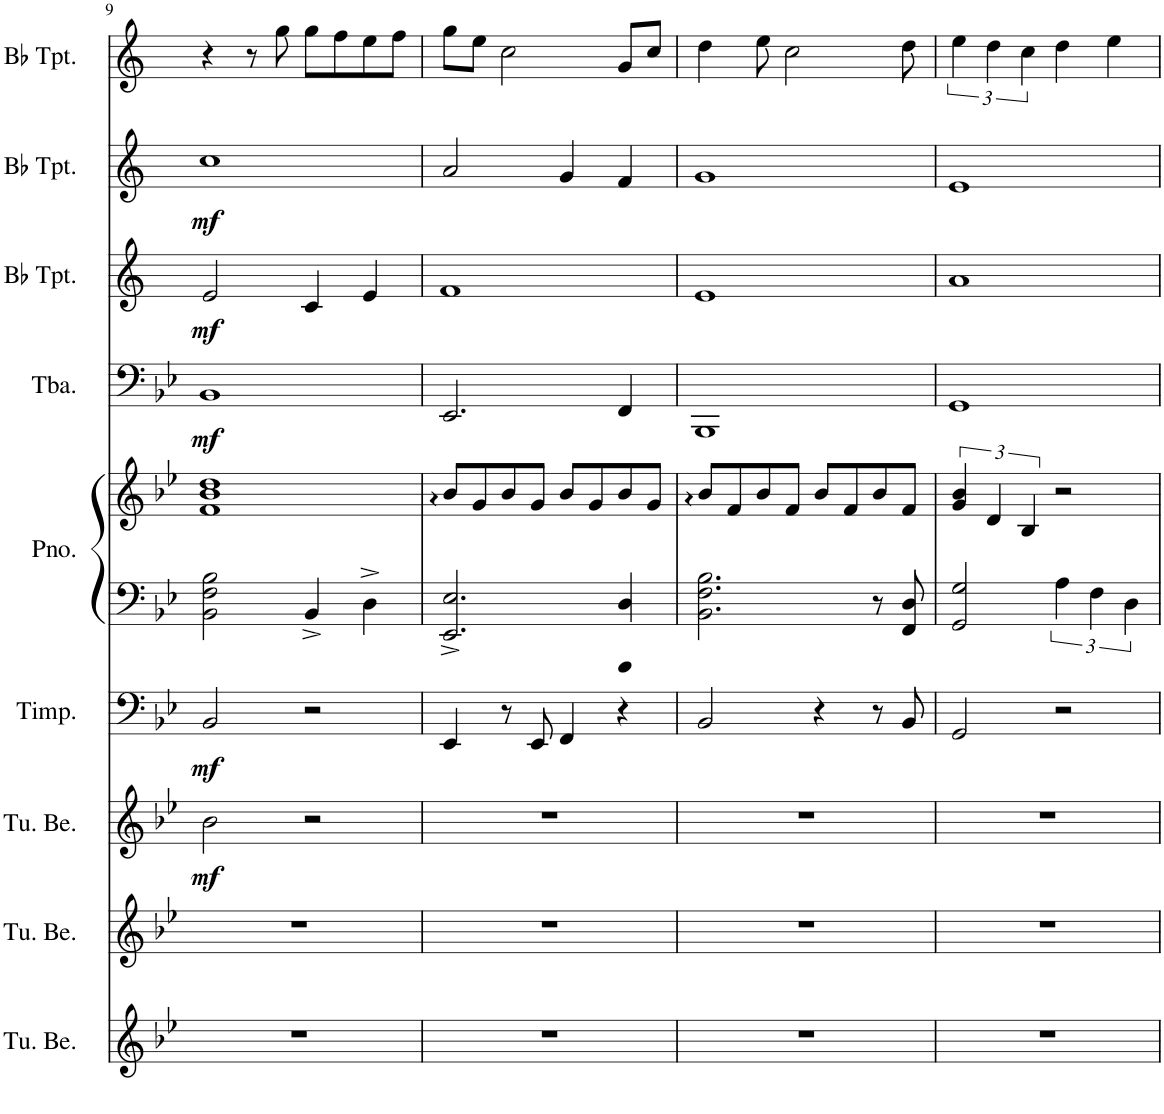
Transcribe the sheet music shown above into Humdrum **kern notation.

**kern	**kern	**kern	**dynam	**kern	**dynam	**kern	**kern	**kern	**dynam	**kern	**dynam	**kern	**dynam	**kern
*part9	*part8	*part7	*part7	*part6	*part6	*part5	*part5	*part4	*part4	*part3	*part3	*part2	*part2	*part1
*staff10	*staff9	*staff8	*staff8	*staff7	*staff7	*staff6	*staff5	*staff4	*staff4	*staff3	*staff3	*staff2	*staff2	*staff1
*I"Tubular Bells	*I"Tubular Bells	*I"Tubular Bells	*	*I"Timpani	*	*I"Piano	*	*I"Tuba	*	*I"Bb Trumpet	*	*I"Bb Trumpet	*	*I"Bb Trumpet
*I'Tu. Be.	*I'Tu. Be.	*I'Tu. Be.	*	*I'Timp.	*	*I'Pno.	*	*I'Tba.	*	*I'Bb Tpt.	*	*I'Bb Tpt.	*	*I'Bb Tpt.
!!LO:PB:g=z
*clefG2	*clefG2	*clefG2	*	*clefF4	*	*clefF4	*clefG2	*clefF4	*	*clefG2	*	*clefG2	*	*clefG2
*	*	*	*	*	*	*	*	*	*	*Trd1c2	*	*Trd1c2	*	*Trd1c2
*k[b-e-]	*k[b-e-]	*k[b-e-]	*	*k[b-e-]	*	*k[b-e-]	*k[b-e-]	*k[b-e-]	*	*k[]	*	*k[]	*	*k[]
*M4/4	*M4/4	*M4/4	*	*M4/4	*	*M4/4	*M4/4	*M4/4	*	*M4/4	*	*M4/4	*	*M4/4
=9	=9	=9	=9	=9	=9	=9	=9	=9	=9	=9	=9	=9	=9	=9
!	!	!	!LO:DY:b	!	!LO:DY:b	!	!	!	!LO:DY:b	!	!LO:DY:b	!	!LO:DY:b	!
1r	1r	2b-\	mf	2BB-/	mf	2BB-\ 2F\ 2B-\	1f 1b- 1dd	1BB-	mf	2e/	mf	1cc	mf	4r
.	.	.	.	.	.	.	.	.	.	.	.	.	.	8r
.	.	.	.	.	.	.	.	.	.	.	.	.	.	8gg\
.	.	2r	.	2r	.	4BB-^/	.	.	.	4c/	.	.	.	8gg\L
.	.	.	.	.	.	.	.	.	.	.	.	.	.	8ff\
.	.	.	.	.	.	4D^\	.	.	.	4e/	.	.	.	8ee\
.	.	.	.	.	.	.	.	.	.	.	.	.	.	8ff\J
=10	=10	=10	=10	=10	=10	=10	=10	=10	=10	=10	=10	=10	=10	=10
1r	1r	1r	.	4EE-/	.	2.EE-/^ 2.E-/^	8b-/L	2.EE-/	.	1f	.	2a/	.	8gg\L
.	.	.	.	.	.	.	8g/	.	.	.	.	.	.	8ee\J
.	.	.	.	8r	.	.	8b-/	.	.	.	.	.	.	2cc\
.	.	.	.	8EE-/	.	.	8g/J	.	.	.	.	.	.	.
.	.	.	.	4FF/	.	.	8b-/L	.	.	.	.	4g/	.	.
.	.	.	.	.	.	.	8g/	.	.	.	.	.	.	.
.	.	.	.	4r	.	4GG/ 4D/	8b-/	4FF/	.	.	.	4f/	.	8g/L
.	.	.	.	.	.	.	8g/J	.	.	.	.	.	.	8cc/J
=11	=11	=11	=11	=11	=11	=11	=11	=11	=11	=11	=11	=11	=11	=11
1r	1r	1r	.	2BB-/	.	2.BB-\ 2.F\ 2.B-\	8b-/L	1BBB-	.	1e	.	1g	.	4dd\
.	.	.	.	.	.	.	8f/	.	.	.	.	.	.	.
.	.	.	.	.	.	.	8b-/	.	.	.	.	.	.	8ee\
.	.	.	.	.	.	.	8f/J	.	.	.	.	.	.	2cc\
.	.	.	.	4r	.	.	8b-/L	.	.	.	.	.	.	.
.	.	.	.	.	.	.	8f/	.	.	.	.	.	.	.
.	.	.	.	8r	.	8r	8b-/	.	.	.	.	.	.	.
.	.	.	.	8BB-/	.	8FF/ 8D/	8f/J	.	.	.	.	.	.	8dd\
=12	=12	=12	=12	=12	=12	=12	=12	=12	=12	=12	=12	=12	=12	=12
1r	1r	1r	.	2GG/	.	2GG/ 2G/	6g/ 6b-/	1GG	.	1a	.	1e	.	6ee\
.	.	.	.	.	.	.	6d/	.	.	.	.	.	.	6dd\
.	.	.	.	.	.	.	6B-/	.	.	.	.	.	.	6cc\
.	.	.	.	2r	.	6A\	2r	.	.	.	.	.	.	4dd\
.	.	.	.	.	.	6F\	.	.	.	.	.	.	.	.
.	.	.	.	.	.	.	.	.	.	.	.	.	.	4ee\
.	.	.	.	.	.	6D\	.	.	.	.	.	.	.	.
=	=	=	=	=	=	=	=	=	=	=	=	=	=	=
*-	*-	*-	*-	*-	*-	*-	*-	*-	*-	*-	*-	*-	*-	*-
